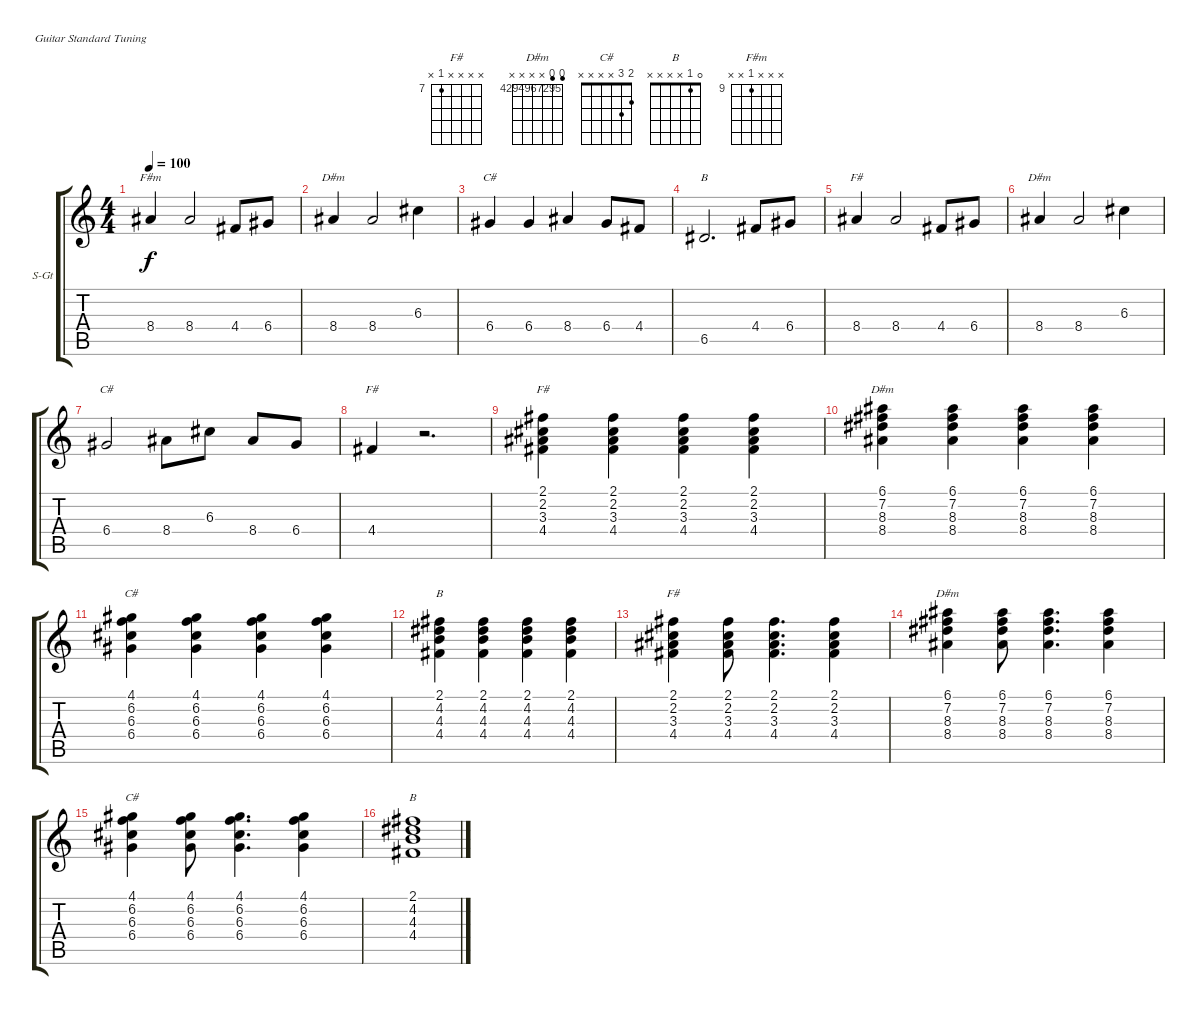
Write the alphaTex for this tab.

\bracketExtendMode groupsimilarinstruments
\firstSystemTrackNameOrientation horizontal
\otherSystemsTrackNameOrientation horizontal
\track ("F#µ÷¼üÅÌ" "S-Gt") {instrument electricgrandpiano}
\staff {score tabs}
\tuning (E4 B3 G3 D3 A2 E2)
\displaytranspose 12
\chord ("F#" x x x 9 x x) {firstfret 9}
\chord ("D#m" x x x 9 x x) {firstfret 9}
\chord ("C#" x x x 7 x x) {firstfret 7}
\chord ("B" x x x x 7 x) {firstfret 7}
\chord ("D#m" 4294967294 4294967294 x x x x) {firstfret 4294967295}
\chord ("C#" 2 3 x x x x)
\chord ("B" 0 1 x x x x)
\chord ("F#" 2 2 3 4 x x) {barre 2}
\chord ("F#m" x x x 9 x x) {firstfret 9}
\chord ("F#" x x x x 7 x) {firstfret 7}
\ts (4 4)
\tempo 100
\clef g2
\ks c
8.4.4{ch "F#m" dy f} 8.4.2 4.4.8 6.4.8 |
8.4.4{ch "D#m"} 8.4.2 6.3.4 |
6.4.4{ch "C#"} 6.4.4 8.4.4 6.4.8 4.4.8 |
6.5.2{d ch "B"} 4.4.8 6.4.8 |
8.4.4{ch "F#"} 8.4.2 4.4.8 6.4.8 |
8.4.4{ch "D#m"} 8.4.2 6.3.4 |
6.4.2{ch "C#"} 8.4.8 6.3.8 8.4.8 6.4.8 |
4.4.4{ch "F#"} r.2{d} |
(2.1 2.2 3.3 4.4).4{ch "F#"} (2.1 2.2 3.3 4.4).4 (2.1 2.2 3.3 4.4).4 (2.1 2.2 3.3 4.4).4 |
(6.1 7.2 8.3 8.4).4{ch "D#m"} (6.1 7.2 8.3 8.4).4 (6.1 7.2 8.3 8.4).4 (6.1 7.2 8.3 8.4).4 |
(4.1 6.2 6.3 6.4).4{ch "C#"} (4.1 6.2 6.3 6.4).4 (4.1 6.2 6.3 6.4).4 (4.1 6.2 6.3 6.4).4 |
(2.1 4.2 4.3 4.4).4{ch "B"} (2.1 4.2 4.3 4.4).4 (2.1 4.2 4.3 4.4).4 (2.1 4.2 4.3 4.4).4 |
(2.1 2.2 3.3 4.4).4{ch "F#"} (2.1 2.2 3.3 4.4).8 (2.1 2.2 3.3 4.4).4{d} (2.1 2.2 3.3 4.4).4 |
(6.1 7.2 8.3 8.4).4{ch "D#m"} (6.1 7.2 8.3 8.4).8 (6.1 7.2 8.3 8.4).4{d} (6.1 7.2 8.3 8.4).4 |
(4.1 6.2 6.3 6.4).4{ch "C#"} (4.1 6.2 6.3 6.4).8 (4.1 6.2 6.3 6.4).4{d} (4.1 6.2 6.3 6.4).4 |
(2.1 4.2 4.3 4.4).1{ch "B"}
